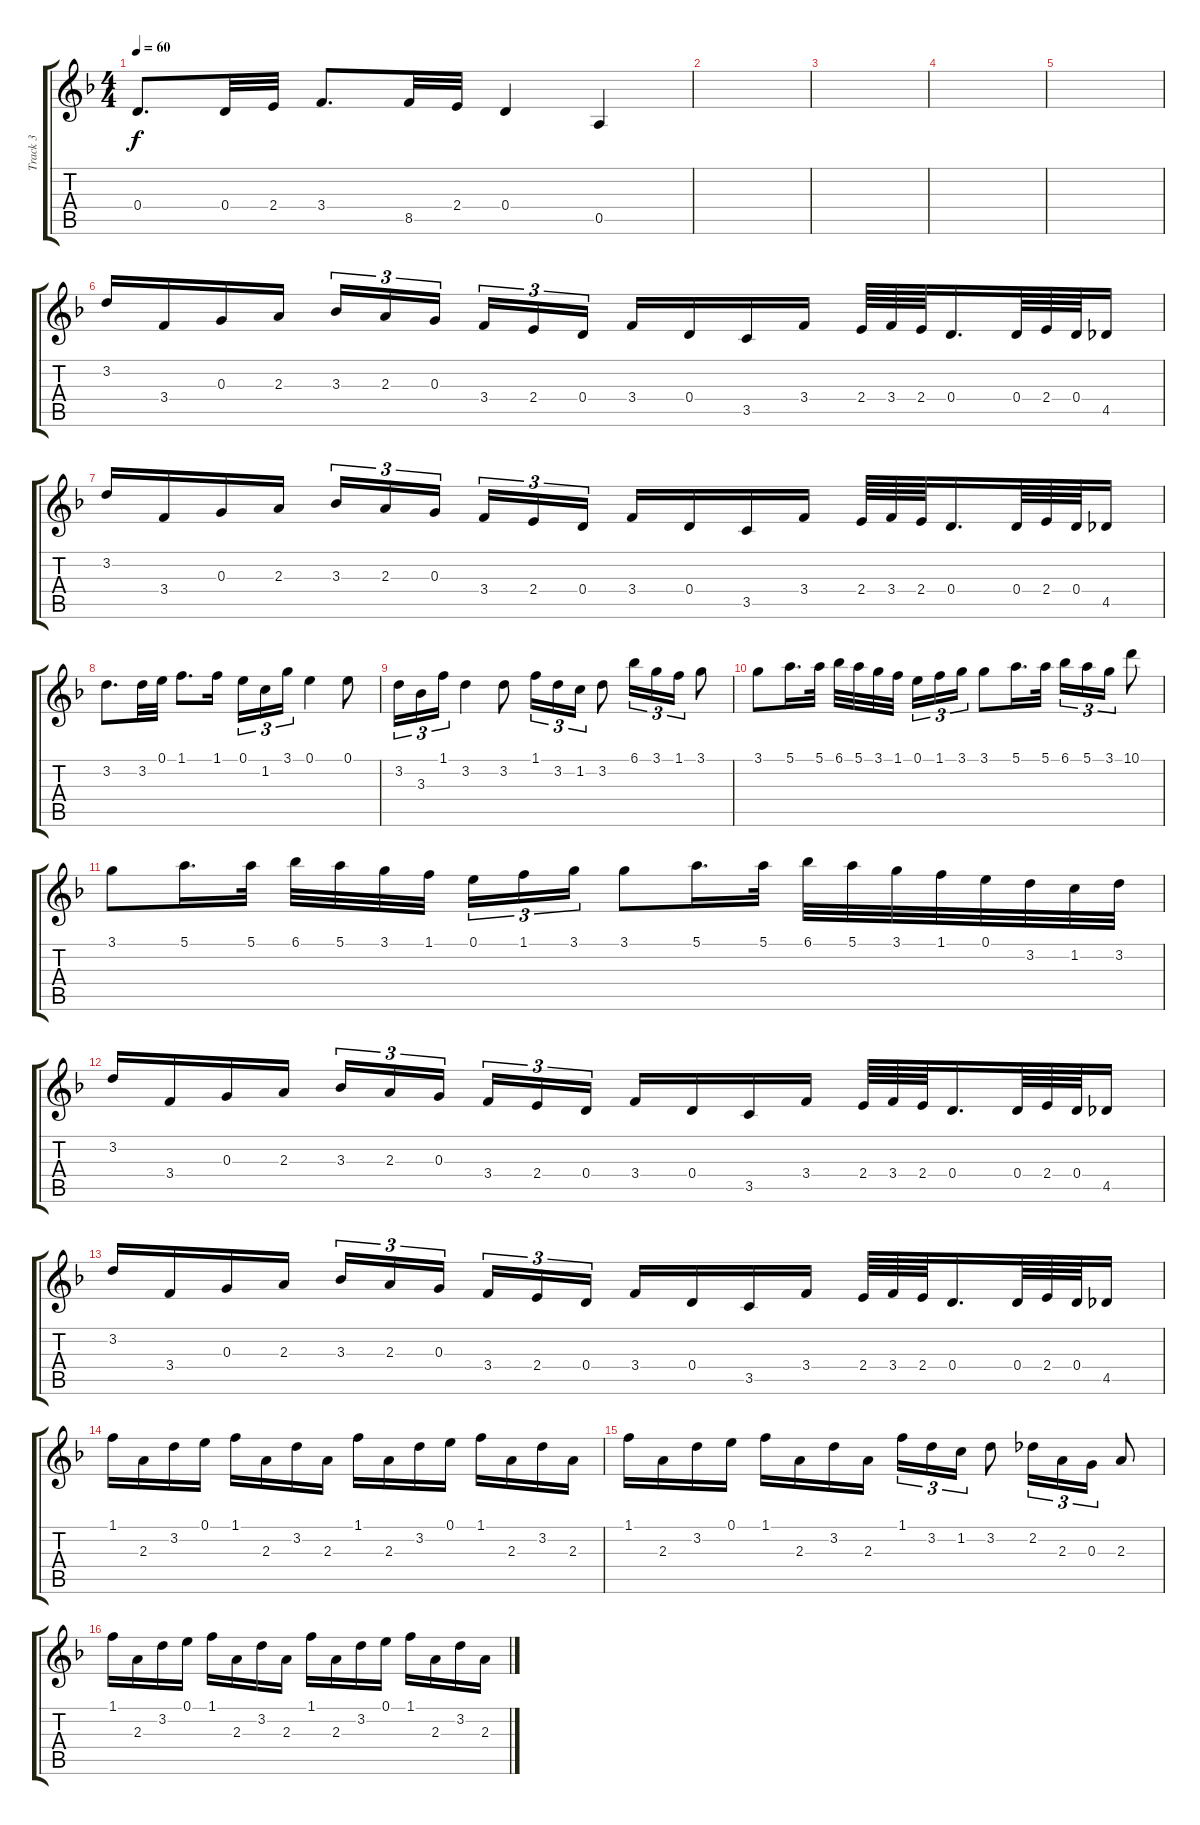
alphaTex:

\track ("Track 3" "Track 3") {instrument distortionguitar}
\staff {score tabs}
\tuning (E4 B3 G3 D3 A2 E2) {hide}
\ts (4 4)
\tempo 60
\clef g2
\ks dminor
0.4.8{d dy f} 0.4.32 2.4.32 3.4.8{d} 8.5.32 2.4.32 0.4.4 0.5.4 |
|
|
|
|
3.2.16 3.4.16 0.3.16 2.3.16 3.3.16{tu (3 2)} 2.3.16{tu (3 2)} 0.3.16{tu (3 2) beam splitsecondary} 3.4.16{tu (3 2)} 2.4.16{tu (3 2)} 0.4.16{tu (3 2)} 3.4.16 0.4.16 3.5.16 3.4.16 2.4.64 3.4.64 2.4.64 0.4.16{d} 0.4.64 2.4.64 0.4.64 4.5.16 |
3.2.16 3.4.16 0.3.16 2.3.16 3.3.16{tu (3 2)} 2.3.16{tu (3 2)} 0.3.16{tu (3 2) beam splitsecondary} 3.4.16{tu (3 2)} 2.4.16{tu (3 2)} 0.4.16{tu (3 2)} 3.4.16 0.4.16 3.5.16 3.4.16 2.4.64 3.4.64 2.4.64 0.4.16{d} 0.4.64 2.4.64 0.4.64 4.5.16 |
3.2.8{d} 3.2.32 0.1.32 1.1.8{d} 1.1.16 0.1.16{tu (3 2)} 1.2.16{tu (3 2)} 3.1.16{tu (3 2)} 0.1.4 0.1.8 |
3.2.16{tu (3 2)} 3.3.16{tu (3 2)} 1.1.16{tu (3 2)} 3.2.4 3.2.8 1.1.16{tu (3 2)} 3.2.16{tu (3 2)} 1.2.16{tu (3 2)} 3.2.8 6.1.16{tu (3 2)} 3.1.16{tu (3 2)} 1.1.16{tu (3 2)} 3.1.8 |
3.1.8 5.1.16{d} 5.1.32 6.1.32 5.1.32 3.1.32 1.1.32{beam splitsecondary} 0.1.16{tu (3 2)} 1.1.16{tu (3 2)} 3.1.16{tu (3 2)} 3.1.8 5.1.16{d} 5.1.32 6.1.16{tu (3 2)} 5.1.16{tu (3 2)} 3.1.16{tu (3 2)} 10.1.8 |
3.1.8 5.1.16{d} 5.1.32 6.1.32 5.1.32 3.1.32 1.1.32{beam splitsecondary} 0.1.16{tu (3 2)} 1.1.16{tu (3 2)} 3.1.16{tu (3 2)} 3.1.8 5.1.16{d} 5.1.32 6.1.32 5.1.32 3.1.32 1.1.32 0.1.32 3.2.32 1.2.32 3.2.32 |
3.2.16 3.4.16 0.3.16 2.3.16 3.3.16{tu (3 2)} 2.3.16{tu (3 2)} 0.3.16{tu (3 2) beam splitsecondary} 3.4.16{tu (3 2)} 2.4.16{tu (3 2)} 0.4.16{tu (3 2)} 3.4.16 0.4.16 3.5.16 3.4.16 2.4.64 3.4.64 2.4.64 0.4.16{d} 0.4.64 2.4.64 0.4.64 4.5.16 |
3.2.16 3.4.16 0.3.16 2.3.16 3.3.16{tu (3 2)} 2.3.16{tu (3 2)} 0.3.16{tu (3 2) beam splitsecondary} 3.4.16{tu (3 2)} 2.4.16{tu (3 2)} 0.4.16{tu (3 2)} 3.4.16 0.4.16 3.5.16 3.4.16 2.4.64 3.4.64 2.4.64 0.4.16{d} 0.4.64 2.4.64 0.4.64 4.5.16 |
1.1.16 2.3.16 3.2.16 0.1.16 1.1.16 2.3.16 3.2.16 2.3.16 1.1.16 2.3.16 3.2.16 0.1.16 1.1.16 2.3.16 3.2.16 2.3.16 |
1.1.16 2.3.16 3.2.16 0.1.16 1.1.16 2.3.16 3.2.16 2.3.16 1.1.16{tu (3 2)} 3.2.16{tu (3 2)} 1.2.16{tu (3 2)} 3.2.8 2.2.16{tu (3 2)} 2.3.16{tu (3 2)} 0.3.16{tu (3 2)} 2.3.8 |
1.1.16 2.3.16 3.2.16 0.1.16 1.1.16 2.3.16 3.2.16 2.3.16 1.1.16 2.3.16 3.2.16 0.1.16 1.1.16 2.3.16 3.2.16 2.3.16
